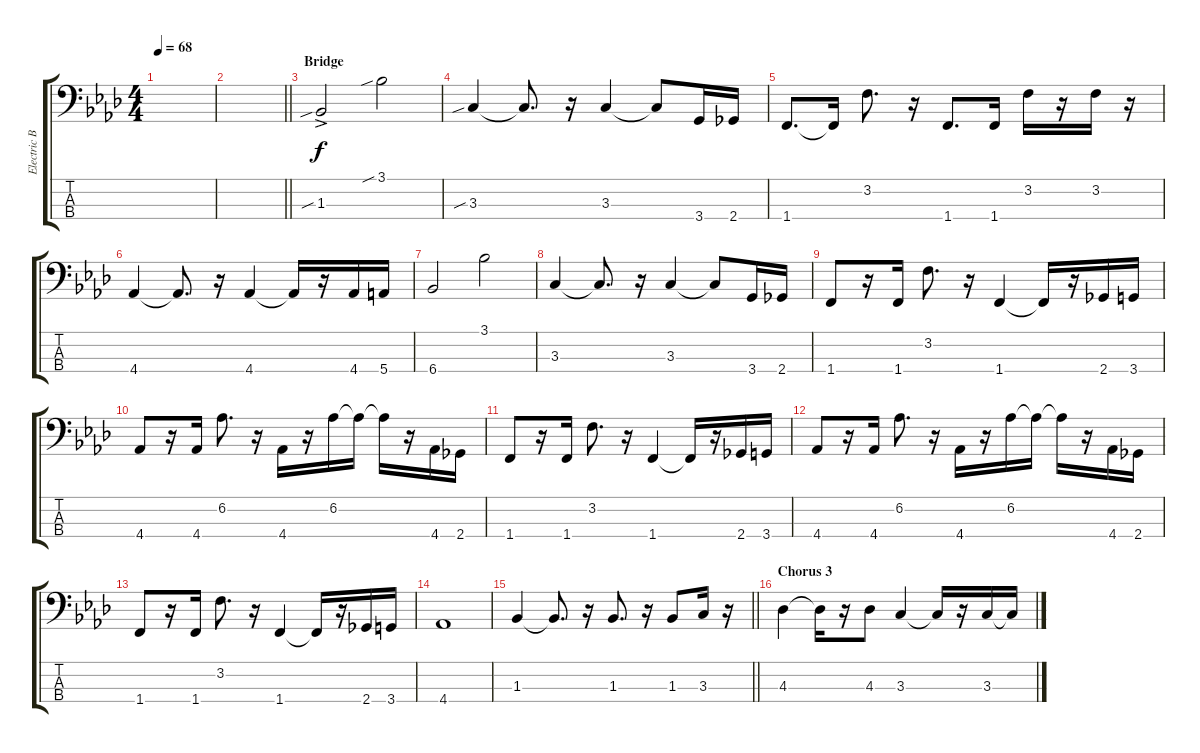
\track ("Electric Bass" "Electric B") {instrument electricbassfinger}
\staff {score tabs}
\tuning (G2 D2 A1 E1) {hide}
\ts (4 4)
\tempo 68
\clef f4
\ks ab
|
\barLineRight lightlight
|
\section ("" "Bridge")
1.3{sib ac}.2 3.1{sib}.2 |
3.3{sib}.4 3.3{t}.8{d} r.16 3.3.4 3.3{t}.8 3.4.16 2.4.16 |
1.4.8{d} 1.4{t}.16 3.2.8{d} r.16 1.4.8{d} 1.4.16 3.2.16 r.16 3.2.16 r.16 |
4.4.4 4.4{t}.8{d} r.16 4.4.4 4.4{t}.16 r.16 4.4.16 5.4.16 |
6.4.2 3.1.2 |
3.3.4 3.3{t}.8{d} r.16 3.3.4 3.3{t}.8 3.4.16 2.4.16 |
1.4.8 r.16 1.4.16 3.2.8{d} r.16 1.4.4 1.4{t}.16 r.16 2.4.16 3.4.16 |
4.4.8 r.16 4.4.16 6.2.8{d} r.16 4.4.16 r.16 6.2.16 6.2{t}.16 6.2{t}.16 r.16 4.4.16 2.4.16 |
1.4.8 r.16 1.4.16 3.2.8{d} r.16 1.4.4 1.4{t}.16 r.16 2.4.16 3.4.16 |
4.4.8 r.16 4.4.16 6.2.8{d} r.16 4.4.16 r.16 6.2.16 6.2{t}.16 6.2{t}.16 r.16 4.4.16 2.4.16 |
1.4.8 r.16 1.4.16 3.2.8{d} r.16 1.4.4 1.4{t}.16 r.16 2.4.16 3.4.16 |
4.4.1 |
\barLineRight lightlight
1.3.4 1.3{t}.8{d} r.16 1.3.8{d} r.16 1.3.8 3.3.16 r.16 |
\section ("" "Chorus 3")
4.3.4 4.3{t}.16 r.16 4.3.8 3.3.4 3.3{t}.16 r.16 3.3.16 3.3{t}.16
